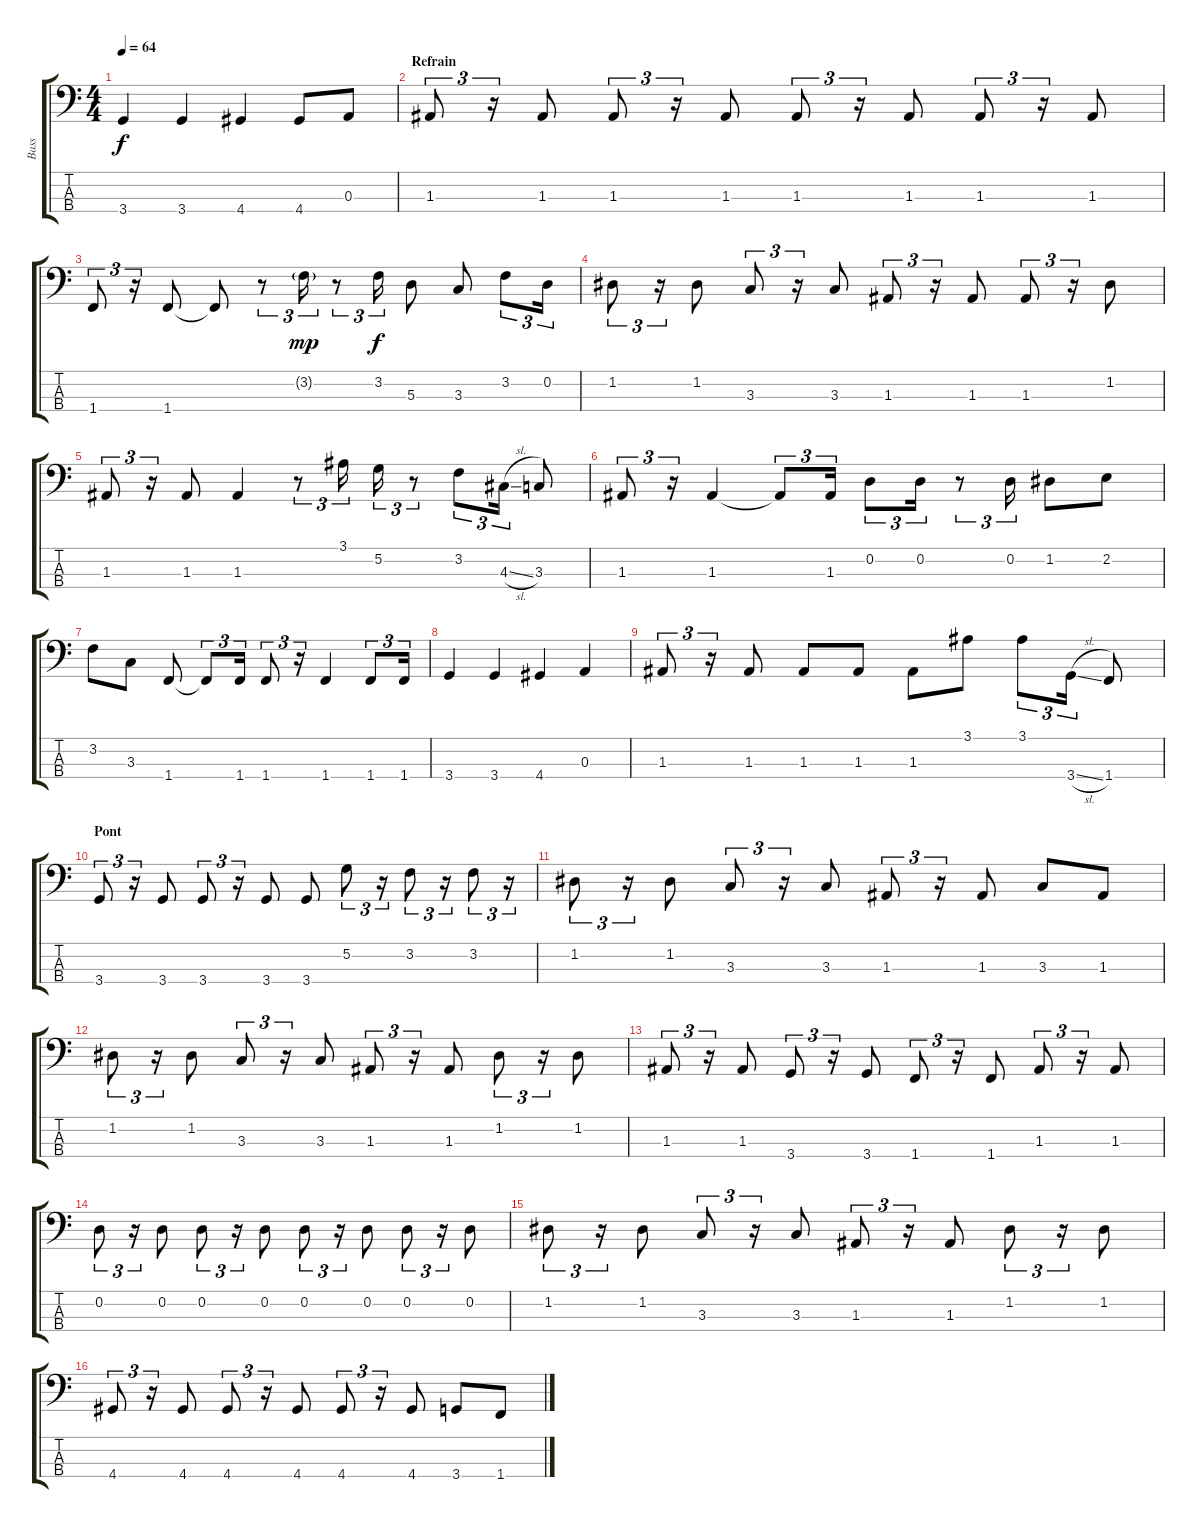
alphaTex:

\track ("Bass" "Bass") {instrument electricbassfinger}
\staff {score tabs}
\tuning (G2 D2 A1 E1) {hide}
\ts (4 4)
\tempo 64
\clef f4
\ks c
3.4.4{dy f} 3.4.4 4.4.4 4.4.8 0.3.8 |
\section ("" "Refrain")
1.3.8{tu (3 2)} r.16{tu (3 2)} 1.3.8 1.3.8{tu (3 2)} r.16{tu (3 2)} 1.3.8 1.3.8{tu (3 2)} r.16{tu (3 2)} 1.3.8 1.3.8{tu (3 2)} r.16{tu (3 2)} 1.3.8 |
1.4.8{tu (3 2)} r.16{tu (3 2)} 1.4.8 1.4{t}.8 r.8{tu (3 2)} 3.2{g}.16{tu (3 2) dy mp} r.8{tu (3 2)} 3.2.16{tu (3 2) dy f} 5.3.8 3.3.8 3.2.8{tu (3 2)} 0.2.16{tu (3 2)} |
1.2.8{tu (3 2)} r.16{tu (3 2)} 1.2.8 3.3.8{tu (3 2)} r.16{tu (3 2)} 3.3.8 1.3.8{tu (3 2)} r.16{tu (3 2)} 1.3.8 1.3.8{tu (3 2)} r.16{tu (3 2)} 1.2.8 |
1.3.8{tu (3 2)} r.16{tu (3 2)} 1.3.8 1.3.4 r.8{tu (3 2)} 3.1.16{tu (3 2)} 5.2.16{tu (3 2)} r.8{tu (3 2)} 3.2.8{tu (3 2)} 4.3{sl}.16{tu (3 2)} 3.3.8 |
1.3.8{tu (3 2)} r.16{tu (3 2)} 1.3.4 1.3{t}.8{tu (3 2)} 1.3.16{tu (3 2)} 0.2.8{tu (3 2)} 0.2.16{tu (3 2)} r.8{tu (3 2)} 0.2.16{tu (3 2)} 1.2.8 2.2.8 |
3.2.8 3.3.8 1.4.8 1.4{t}.8{tu (3 2)} 1.4.16{tu (3 2)} 1.4.8{tu (3 2)} r.16{tu (3 2)} 1.4.4 1.4.8{tu (3 2)} 1.4.16{tu (3 2)} |
3.4.4 3.4.4 4.4.4 0.3.4 |
1.3.8{tu (3 2)} r.16{tu (3 2)} 1.3.8 1.3.8 1.3.8 1.3.8 3.1.8 3.1.8{tu (3 2)} 3.4{sl}.16{tu (3 2)} 1.4.8 |
\section ("" "Pont")
3.4.8{tu (3 2)} r.16{tu (3 2)} 3.4.8 3.4.8{tu (3 2)} r.16{tu (3 2)} 3.4.8 3.4.8 5.2.8{tu (3 2)} r.16{tu (3 2)} 3.2.8{tu (3 2)} r.16{tu (3 2)} 3.2.8{tu (3 2)} r.16{tu (3 2)} |
1.2.8{tu (3 2)} r.16{tu (3 2)} 1.2.8 3.3.8{tu (3 2)} r.16{tu (3 2)} 3.3.8 1.3.8{tu (3 2)} r.16{tu (3 2)} 1.3.8 3.3.8 1.3.8 |
1.2.8{tu (3 2)} r.16{tu (3 2)} 1.2.8 3.3.8{tu (3 2)} r.16{tu (3 2)} 3.3.8 1.3.8{tu (3 2)} r.16{tu (3 2)} 1.3.8 1.2.8{tu (3 2)} r.16{tu (3 2)} 1.2.8 |
1.3.8{tu (3 2)} r.16{tu (3 2)} 1.3.8 3.4.8{tu (3 2)} r.16{tu (3 2)} 3.4.8 1.4.8{tu (3 2)} r.16{tu (3 2)} 1.4.8 1.3.8{tu (3 2)} r.16{tu (3 2)} 1.3.8 |
0.2.8{tu (3 2)} r.16{tu (3 2)} 0.2.8 0.2.8{tu (3 2)} r.16{tu (3 2)} 0.2.8 0.2.8{tu (3 2)} r.16{tu (3 2)} 0.2.8 0.2.8{tu (3 2)} r.16{tu (3 2)} 0.2.8 |
1.2.8{tu (3 2)} r.16{tu (3 2)} 1.2.8 3.3.8{tu (3 2)} r.16{tu (3 2)} 3.3.8 1.3.8{tu (3 2)} r.16{tu (3 2)} 1.3.8 1.2.8{tu (3 2)} r.16{tu (3 2)} 1.2.8 |
4.4.8{tu (3 2)} r.16{tu (3 2)} 4.4.8 4.4.8{tu (3 2)} r.16{tu (3 2)} 4.4.8 4.4.8{tu (3 2)} r.16{tu (3 2)} 4.4.8 3.4.8 1.4.8
